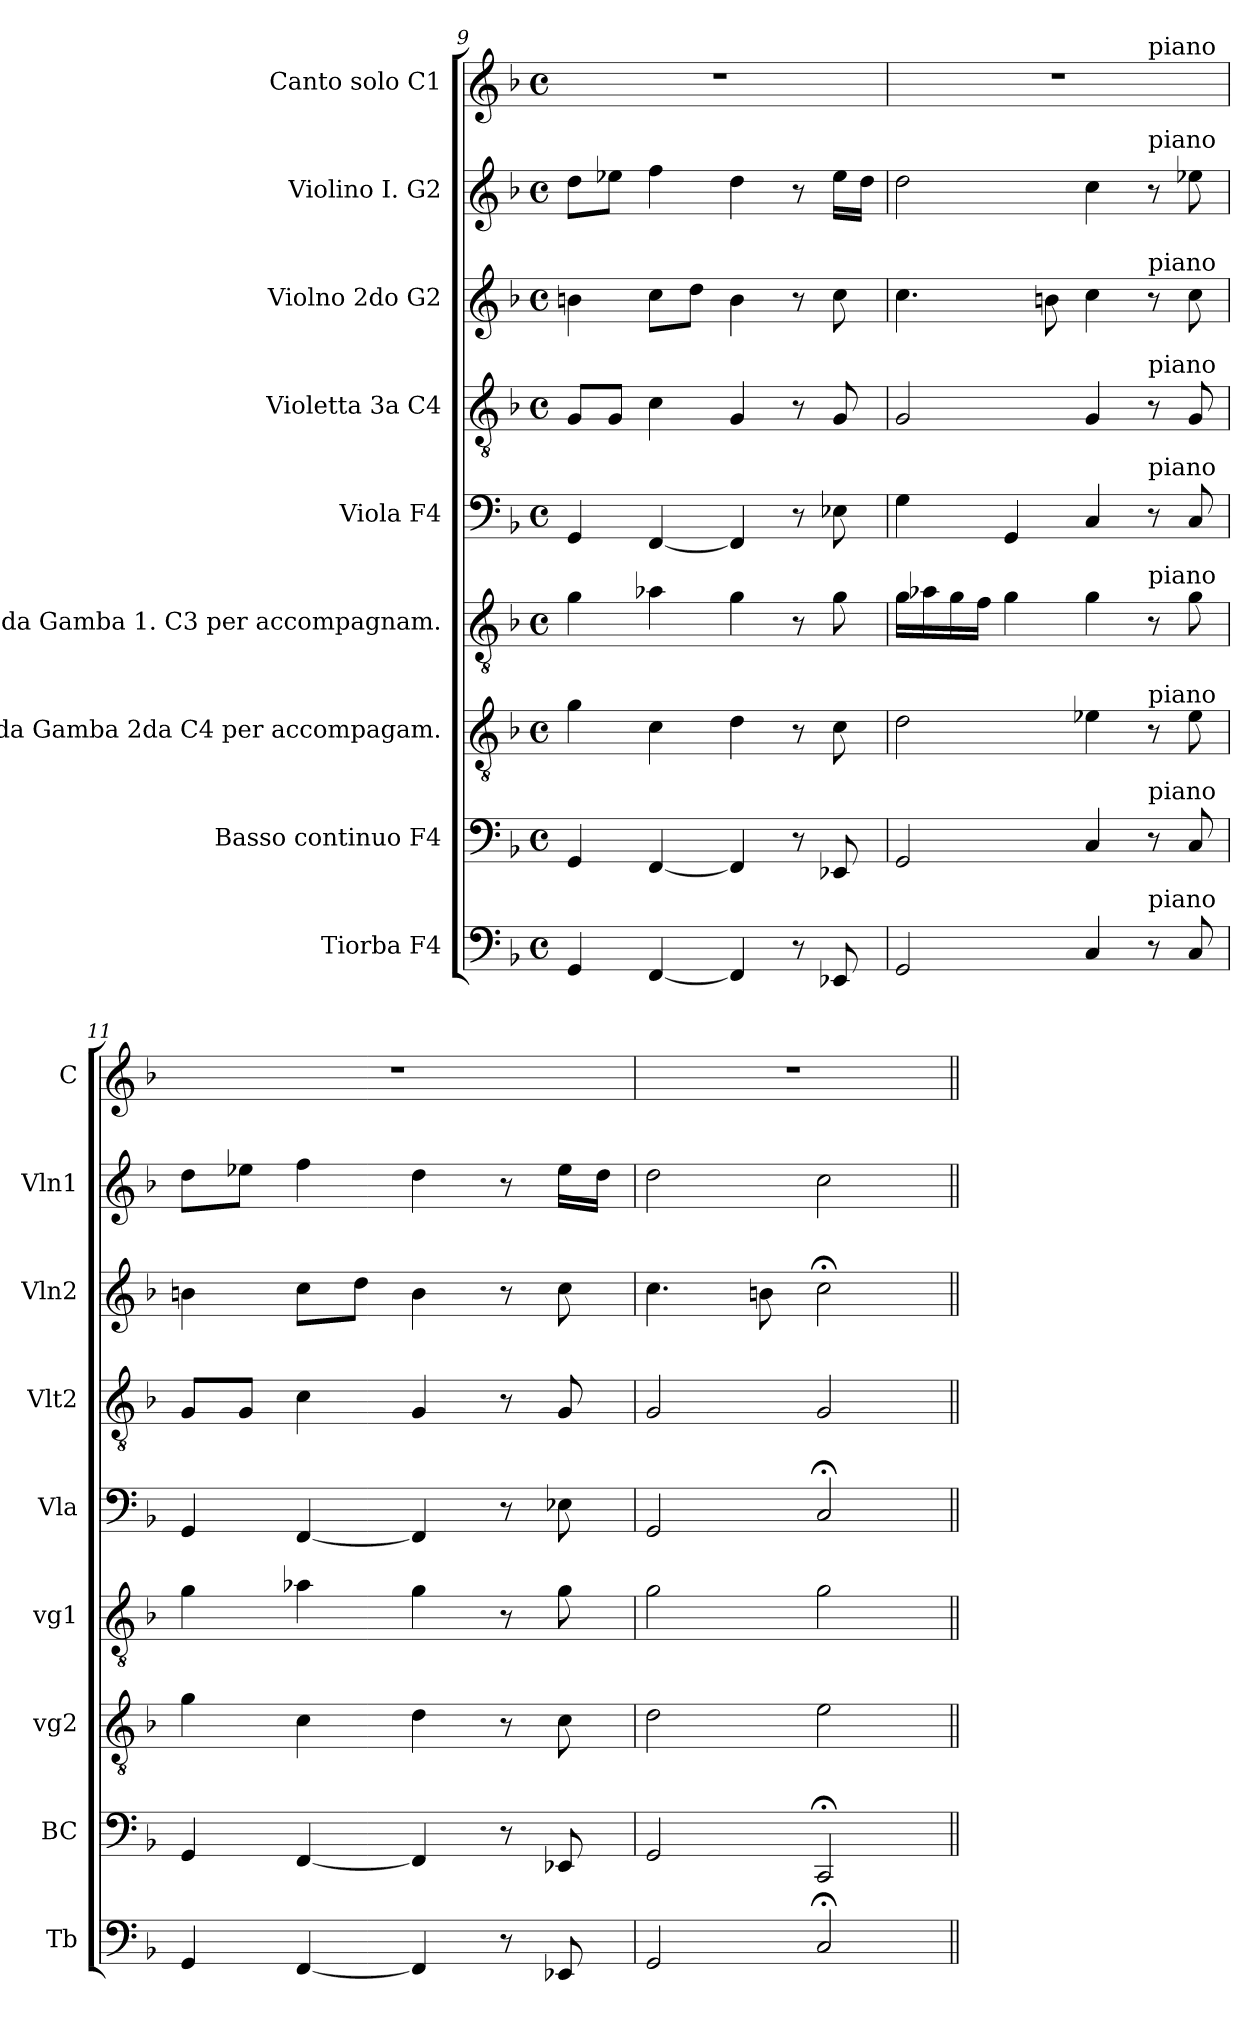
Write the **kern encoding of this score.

**kern	**kern	**kern	**kern	**kern	**kern	**kern	**kern	**kern
*part9	*part8	*part7	*part6	*part5	*part4	*part3	*part2	*part1
*staff9	*staff8	*staff7	*staff6	*staff5	*staff4	*staff3	*staff2	*staff1
*I"Tiorba F4	*I"Basso continuo F4	*I"Viola da Gamba 2da C4 per accompagam.	*I"Viola da Gamba 1. C3 per accompagnam.	*I"Viola F4	*I"Violetta 3a C4	*I"Violno 2do G2	*I"Violino I. G2	*I"Canto solo C1
*I'Tb	*I'BC	*I'vg2	*I'vg1	*I'Vla	*I'Vlt2	*I'Vln2	*I'Vln1	*I'C
*clefF4	*clefF4	*clefGv2	*clefGv2	*clefF4	*clefGv2	*clefG2	*clefG2	*clefG2
*k[b-]	*k[b-]	*k[b-]	*k[b-]	*k[b-]	*k[b-]	*k[b-]	*k[b-]	*k[b-]
*F:	*F:	*F:	*F:	*F:	*F:	*F:	*F:	*F:
*M4/4	*M4/4	*M4/4	*M4/4	*M4/4	*M4/4	*M4/4	*M4/4	*M4/4
*met(c)	*met(c)	*met(c)	*met(c)	*met(c)	*met(c)	*met(c)	*met(c)	*met(c)
=9	=9	=9	=9	=9	=9	=9	=9	=9
4GG/	4GG/	4g\	4g\	4GG/	8G/L	4bn\	8dd\L	1r
.	.	.	.	.	8G/J	.	8ee-X\J	.
[4FF/	[4FF/	4c\	4a-X\	[4FF/	4c\	8cc\L	4ff\	.
.	.	.	.	.	.	8dd\J	.	.
4FF/]	4FF/]	4d\	4g\	4FF/]	4G/	4b\	4dd\	.
8r	8r	8r	8r	8r	8r	8r	8r	.
8EE-X/	8EE-X/	8c\	8g\	8E-X\	8G/	8cc\	16ee-\LL	.
.	.	.	.	.	.	.	16dd\JJ	.
=10	=10	=10	=10	=10	=10	=10	=10	=10
*	*	*	*	*	*	*	*	*^
2GG/	2GG/	2d\	16g\LL	4G\	2G/	4.cc\	2dd\	1r	2.ryy
.	.	.	16a-X\	.	.	.	.	.	.
.	.	.	16g\	.	.	.	.	.	.
.	.	.	16f\JJ	.	.	.	.	.	.
.	.	.	4g\	4GG/	.	.	.	.	.
.	.	.	.	.	.	8bn\	.	.	.
4C/	4C/	4e-X\	4g\	4C/	4G/	4cc\	4cc\	.	.
!	!	!	!	!	!	!	!	!	!LO:TX:a:t=piano
!	!	!	!	!	!	!	!LO:TX:a:t=piano	!	!
!	!	!	!	!	!	!LO:TX:a:t=piano	!	!	!
!	!	!	!	!	!LO:TX:a:t=piano	!	!	!	!
!	!	!	!	!LO:TX:a:t=piano	!	!	!	!	!
!	!	!	!LO:TX:a:t=piano	!	!	!	!	!	!
!	!	!LO:TX:a:t=piano	!	!	!	!	!	!	!
!	!LO:TX:a:t=piano	!	!	!	!	!	!	!	!
!LO:TX:a:t=piano	!	!	!	!	!	!	!	!	!
8r	8r	8r	8r	8r	8r	8r	8r	.	4ryy
8C/	8C/	8e-\	8g\	8C/	8G/	8cc\	8ee-X\	.	.
*	*	*	*	*	*	*	*	*v	*v
!!LO:PB:g=z
=11	=11	=11	=11	=11	=11	=11	=11	=11
4GG/	4GG/	4g\	4g\	4GG/	8G/L	4bn\	8dd\L	1r
.	.	.	.	.	8G/J	.	8ee-X\J	.
[4FF/	[4FF/	4c\	4a-X\	[4FF/	4c\	8cc\L	4ff\	.
.	.	.	.	.	.	8dd\J	.	.
4FF/]	4FF/]	4d\	4g\	4FF/]	4G/	4b\	4dd\	.
8r	8r	8r	8r	8r	8r	8r	8r	.
8EE-X/	8EE-X/	8c\	8g\	8E-X\	8G/	8cc\	16ee-\LL	.
.	.	.	.	.	.	.	16dd\JJ	.
=12	=12	=12	=12	=12	=12	=12	=12	=12
2GG/	2GG/	2d\	2g\	2GG/	2G/	4.cc\	2dd\	1r
.	.	.	.	.	.	8bn\	.	.
2C;</	2CC;</	2e\	2g\	2C;</	2G/	2cc;<\	2cc\	.
=||	=||	=||	=||	=||	=||	=||	=||	=||
*-	*-	*-	*-	*-	*-	*-	*-	*-
